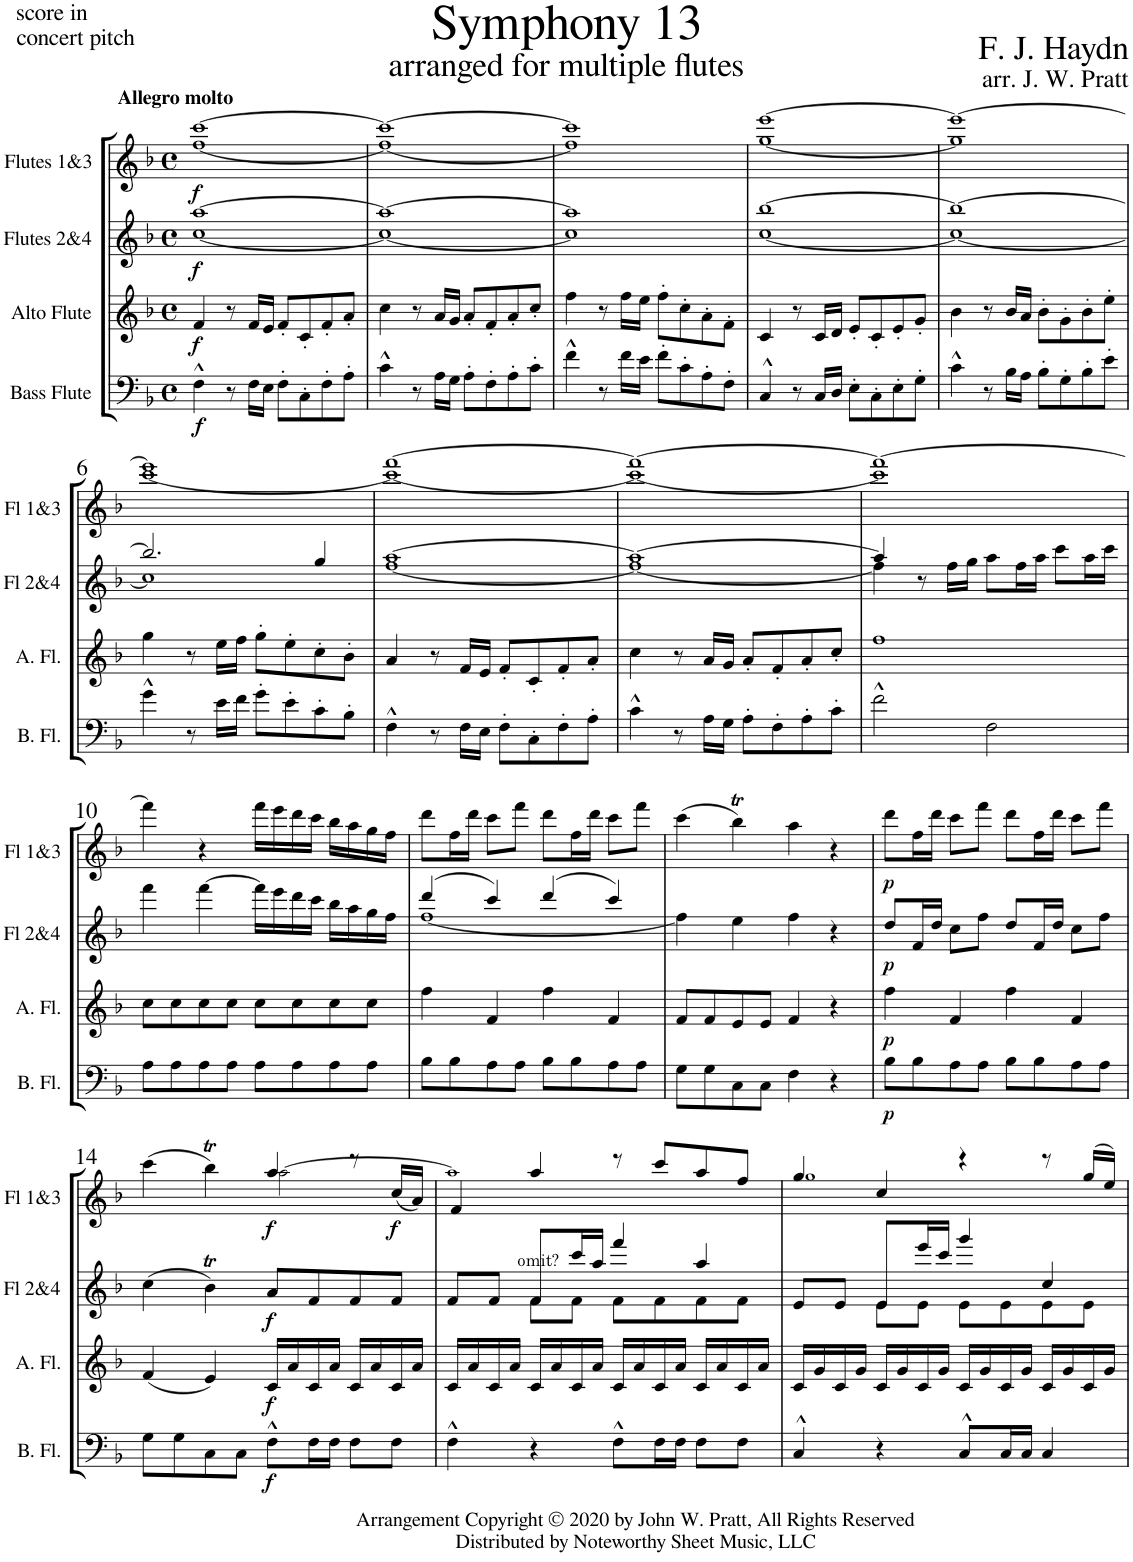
**kern	**dynam	**kern	**dynam	**kern	**dynam	**kern	**dynam
*part4	*part4	*part3	*part3	*part2	*part2	*part1	*part1
*staff4	*staff4	*staff3	*staff3	*staff2	*staff2	*staff1	*staff1
*I"Bass Flute	*	*I"Alto Flute	*	*I"Flutes 2&amp;4	*	*I"Flutes 1&amp;3	*
*I'B. Fl.	*	*I'A. Fl.	*	*I'Fl 2&amp;4	*	*I'Fl 1&amp;3	*
*clefF4	*	*clefG2	*	*clefG2	*	*clefG2	*
*k[b-]	*	*k[b-]	*	*k[b-]	*	*k[b-]	*
*M4/4	*	*M4/4	*	*M4/4	*	*M4/4	*
*met(c)	*	*met(c)	*	*met(c)	*	*met(c)	*
=1	=1	=1	=1	=1	=1	=1	=1
*	*	*	*	*^	*	*^	*
!	!	!	!	!	!	!	!LO:TX:a:t=score in	!	!
!	!	!	!	!	!	!	!LO:TX:a:t=concert pitch	!	!
!	!	!	!	!	!	!	!LO:TX:a:B:t=Allegro molto	!	!
!	!LO:DY:b	!	!LO:DY:b	!	!	!LO:DY:b	!	!	!LO:DY:b
4F^^\	f	4f/	f	[1aa	[1cc	f	[1ccc	[1ff	f
8r	.	8r	.	.	.	.	.	.	.
16F\LL	.	16f/LL	.	.	.	.	.	.	.
16E\JJ	.	16e/JJ	.	.	.	.	.	.	.
8F'\L	.	8f'/L	.	.	.	.	.	.	.
8C'\	.	8c'/	.	.	.	.	.	.	.
8F'\	.	8f'/	.	.	.	.	.	.	.
8A'\J	.	8a'/J	.	.	.	.	.	.	.
=2	=2	=2	=2	=2	=2	=2	=2	=2	=2
4c^^\	.	4cc\	.	1aa_	1cc_	.	1ccc_	1ff_	.
8r	.	8r	.	.	.	.	.	.	.
16A\LL	.	16a/LL	.	.	.	.	.	.	.
16G\JJ	.	16g/JJ	.	.	.	.	.	.	.
8A'\L	.	8a'/L	.	.	.	.	.	.	.
8F'\	.	8f'/	.	.	.	.	.	.	.
8A'\	.	8a'/	.	.	.	.	.	.	.
8c'\J	.	8cc'/J	.	.	.	.	.	.	.
=3	=3	=3	=3	=3	=3	=3	=3	=3	=3
4f^^\	.	4ff\	.	1aa]	1cc]	.	1ccc]	1ff]	.
8r	.	8r	.	.	.	.	.	.	.
16f\LL	.	16ff\LL	.	.	.	.	.	.	.
16e\JJ	.	16ee\JJ	.	.	.	.	.	.	.
8f'\L	.	8ff'\L	.	.	.	.	.	.	.
8c'\	.	8cc'\	.	.	.	.	.	.	.
8A'\	.	8a'\	.	.	.	.	.	.	.
8F'\J	.	8f'\J	.	.	.	.	.	.	.
=4	=4	=4	=4	=4	=4	=4	=4	=4	=4
4C^^/	.	4c/	.	[1bb-	[1cc	.	[1eee	[1gg	.
8r	.	8r	.	.	.	.	.	.	.
16C/LL	.	16c/LL	.	.	.	.	.	.	.
16D/JJ	.	16d/JJ	.	.	.	.	.	.	.
8E'\L	.	8e'/L	.	.	.	.	.	.	.
8C'\	.	8c'/	.	.	.	.	.	.	.
8E'\	.	8e'/	.	.	.	.	.	.	.
8G'\J	.	8g'/J	.	.	.	.	.	.	.
=5	=5	=5	=5	=5	=5	=5	=5	=5	=5
4c^^\	.	4b-\	.	1bb-_	1cc_	.	1eee_	1gg]	.
8r	.	8r	.	.	.	.	.	.	.
16B-\LL	.	16b-/LL	.	.	.	.	.	.	.
16A\JJ	.	16a/JJ	.	.	.	.	.	.	.
8B-'\L	.	8b-'\L	.	.	.	.	.	.	.
8G'\	.	8g'\	.	.	.	.	.	.	.
8B-'\	.	8b-'\	.	.	.	.	.	.	.
8e'\J	.	8ee'\J	.	.	.	.	.	.	.
!!LO:LB:g=z	!!
=6	=6	=6	=6	=6	=6	=6	=6	=6	=6
4g^^\	.	4gg\	.	2.bb-/]	1cc]	.	1eee]	[1ccc	.
8r	.	8r	.	.	.	.	.	.	.
16e\LL	.	16ee\LL	.	.	.	.	.	.	.
16f\JJ	.	16ff\JJ	.	.	.	.	.	.	.
8g'\L	.	8gg'\L	.	.	.	.	.	.	.
8e'\	.	8ee'\	.	.	.	.	.	.	.
8c'\	.	8cc'\	.	4gg/	.	.	.	.	.
8B-'\J	.	8b-'\J	.	.	.	.	.	.	.
=7	=7	=7	=7	=7	=7	=7	=7	=7	=7
4F^^\	.	4a/	.	[>1aa	[1ff	.	[1fff	1ccc_	.
8r	.	8r	.	.	.	.	.	.	.
16F\LL	.	16f/LL	.	.	.	.	.	.	.
16E\JJ	.	16e/JJ	.	.	.	.	.	.	.
8F'\L	.	8f'/L	.	.	.	.	.	.	.
8C'\	.	8c'/	.	.	.	.	.	.	.
8F'\	.	8f'/	.	.	.	.	.	.	.
8A'\J	.	8a'/J	.	.	.	.	.	.	.
=8	=8	=8	=8	=8	=8	=8	=8	=8	=8
4c^^\	.	4cc\	.	1aa_	1ff_	.	1fff_	1ccc_	.
8r	.	8r	.	.	.	.	.	.	.
16A\LL	.	16a/LL	.	.	.	.	.	.	.
16G\JJ	.	16g/JJ	.	.	.	.	.	.	.
8A'\L	.	8a'/L	.	.	.	.	.	.	.
8F'\	.	8f'/	.	.	.	.	.	.	.
8A'\	.	8a'/	.	.	.	.	.	.	.
8c'\J	.	8cc'/J	.	.	.	.	.	.	.
=9	=9	=9	=9	=9	=9	=9	=9	=9	=9
2f^^\	.	1ff	.	4aa/]	4ff\]	.	1fff_	1ccc]	.
.	.	.	.	8r	4ryy	.	.	.	.
.	.	.	.	16ff\LL	.	.	.	.	.
.	.	.	.	16gg\JJ	.	.	.	.	.
2F\	.	.	.	8aa\L	2ryy	.	.	.	.
.	.	.	.	16ff\L	.	.	.	.	.
.	.	.	.	16aa\JJ	.	.	.	.	.
.	.	.	.	8ccc\L	.	.	.	.	.
.	.	.	.	16aa\L	.	.	.	.	.
.	.	.	.	16ccc\JJ	.	.	.	.	.
*	*	*	*	*v	*v	*	*	*	*
*	*	*	*	*	*	*v	*v	*
!!LO:LB:g=z
=10	=10	=10	=10	=10	=10	=10	=10
8A\L	.	8cc\L	.	4fff\	.	4fff\]	.
8A\	.	8cc\	.	.	.	.	.
8A\	.	8cc\	.	[4fff\	.	4r	.
8A\J	.	8cc\J	.	.	.	.	.
8A\L	.	8cc\L	.	16fff\LL]	.	16fff\LL	.
.	.	.	.	16eee\	.	16eee\	.
8A\	.	8cc\	.	16ddd\	.	16ddd\	.
.	.	.	.	16ccc\JJ	.	16ccc\JJ	.
8A\	.	8cc\	.	16bb-\LL	.	16bb-\LL	.
.	.	.	.	16aa\	.	16aa\	.
8A\J	.	8cc\J	.	16gg\	.	16gg\	.
.	.	.	.	16ff\JJ	.	16ff\JJ	.
=11	=11	=11	=11	=11	=11	=11	=11
*	*	*	*	*^	*	*	*
8B-\L	.	4ff\	.	(4ddd/	[1ff	.	8ddd\L	.
8B-\	.	.	.	.	.	.	16ff\L	.
.	.	.	.	.	.	.	16ddd\JJ	.
8A\	.	4f/	.	4ccc/)	.	.	8ccc\L	.
8A\J	.	.	.	.	.	.	8fff\J	.
8B-\L	.	4ff\	.	(4ddd/	.	.	8ddd\L	.
8B-\	.	.	.	.	.	.	16ff\L	.
.	.	.	.	.	.	.	16ddd\JJ	.
8A\	.	4f/	.	4ccc/)	.	.	8ccc\L	.
8A\J	.	.	.	.	.	.	8fff\J	.
*	*	*	*	*v	*v	*	*	*
=12	=12	=12	=12	=12	=12	=12	=12
8G\L	.	8f/L	.	4ff\]	.	(4ccc\	.
8G\	.	8f/	.	.	.	.	.
8C\	.	8e/	.	4ee\	.	4bb-T\)	.
8C\J	.	8e/J	.	.	.	.	.
4F\	.	4f/	.	4ff\	.	4aa\	.
4r	.	4r	.	4r	.	4r	.
=13	=13	=13	=13	=13	=13	=13	=13
!	!LO:DY:b	!	!LO:DY:b	!	!LO:DY:b	!	!LO:DY:b
8B-\L	p	4ff\	p	8dd/L	p	8ddd\L	p
8B-\	.	.	.	16f/L	.	16ff\L	.
.	.	.	.	16dd/JJ	.	16ddd\JJ	.
8A\	.	4f/	.	8cc\L	.	8ccc\L	.
8A\J	.	.	.	8ff\J	.	8fff\J	.
8B-\L	.	4ff\	.	8dd/L	.	8ddd\L	.
8B-\	.	.	.	16f/L	.	16ff\L	.
.	.	.	.	16dd/JJ	.	16ddd\JJ	.
8A\	.	4f/	.	8cc\L	.	8ccc\L	.
8A\J	.	.	.	8ff\J	.	8fff\J	.
!!LO:LB:g=z
=14	=14	=14	=14	=14	=14	=14	=14
*	*	*	*	*	*	*^	*
8G\L	.	(4f/	.	(4cc\	.	(4ccc\	2ryy	.
8G\	.	.	.	.	.	.	.	.
8C\	.	4e/)	.	4b-T\)	.	4bb-T\)	.	.
8C\J	.	.	.	.	.	.	.	.
!	!LO:DY:b	!	!LO:DY:b	!	!LO:DY:b	!	!	!LO:DY:b
8F^^\L	f	16c/LL	f	8a/L	f	4aa/	[>2aa!\	f
.	.	16a/	.	.	.	.	.	.
16F\L	.	16c/	.	8f/	.	.	.	.
16F\JJ	.	16a/JJ	.	.	.	.	.	.
8F\L	.	16c/LL	.	8f/	.	8r	.	.
.	.	16a/	.	.	.	.	.	.
!	!	!	!	!	!	!	!	!LO:DY:b
8F\J	.	16c/	.	8f/J	.	(<16cc/LL	.	f
.	.	16a/JJ	.	.	.	16a/JJ)	.	.
=15	=15	=15	=15	=15	=15	=15	=15	=15
*	*	*	*	*^	*	*	*	*
4F^^\	.	16c/LL	.	8f/L	4ryy	.	4f/	1aa!]	.
.	.	16a/	.	.	.	.	.	.	.
.	.	16c/	.	8f/J	.	.	.	.	.
.	.	16a/JJ	.	.	.	.	.	.	.
!	!	!	!	!LO:TX:a:t=omit?	!	!	!	!	!
4r	.	16c/LL	.	8f/L	8f\L	.	4aa/	.	.
.	.	16a/	.	.	.	.	.	.	.
.	.	16c/	.	16ccc/L	8f\J	.	.	.	.
.	.	16a/JJ	.	16aa/JJ	.	.	.	.	.
!LO:TX:b:t=Arrangement Copyright © 2020 by John W. Pratt, All Rights Reserved	!	!	!	!	!	!	!	!	!
!LO:TX:b:t=Distributed by Noteworthy Sheet Music, LLC	!	!	!	!	!	!	!	!	!
8F^^\L	.	16c/LL	.	4fff/	8f\L	.	8r	.	.
.	.	16a/	.	.	.	.	.	.	.
16F\L	.	16c/	.	.	8f\	.	8ccc/L	.	.
16F\JJ	.	16a/JJ	.	.	.	.	.	.	.
8F\L	.	16c/LL	.	4aa/	8f\	.	8aa/	.	.
.	.	16a/	.	.	.	.	.	.	.
8F\J	.	16c/	.	.	8f\J	.	8ff/J	.	.
.	.	16a/JJ	.	.	.	.	.	.	.
=16	=16	=16	=16	=16	=16	=16	=16	=16	=16
4C^^/	.	16c/LL	.	8e/L	4ryy	.	4gg/	1gg!	.
.	.	16g/	.	.	.	.	.	.	.
.	.	16c/	.	8e/J	.	.	.	.	.
.	.	16g/JJ	.	.	.	.	.	.	.
4r	.	16c/LL	.	8e/L	8e\L	.	4cc/	.	.
.	.	16g/	.	.	.	.	.	.	.
.	.	16c/	.	16eee/L	8e\J	.	.	.	.
.	.	16g/JJ	.	16ccc/JJ	.	.	.	.	.
8C^^/L	.	16c/LL	.	4ggg/	8e\L	.	4r	.	.
.	.	16g/	.	.	.	.	.	.	.
16C/L	.	16c/	.	.	8e\	.	.	.	.
16C/JJ	.	16g/JJ	.	.	.	.	.	.	.
4C/	.	16c/LL	.	4cc/	8e\	.	8r	.	.
.	.	16g/	.	.	.	.	.	.	.
.	.	16c/	.	.	8e\J	.	(16gg/LL	.	.
.	.	16g/JJ	.	.	.	.	16ee/JJ)	.	.
*	*	*	*	*v	*v	*	*	*	*
*	*	*	*	*	*	*v	*v	*
=	=	=	=	=	=	=	=
*-	*-	*-	*-	*-	*-	*-	*-
